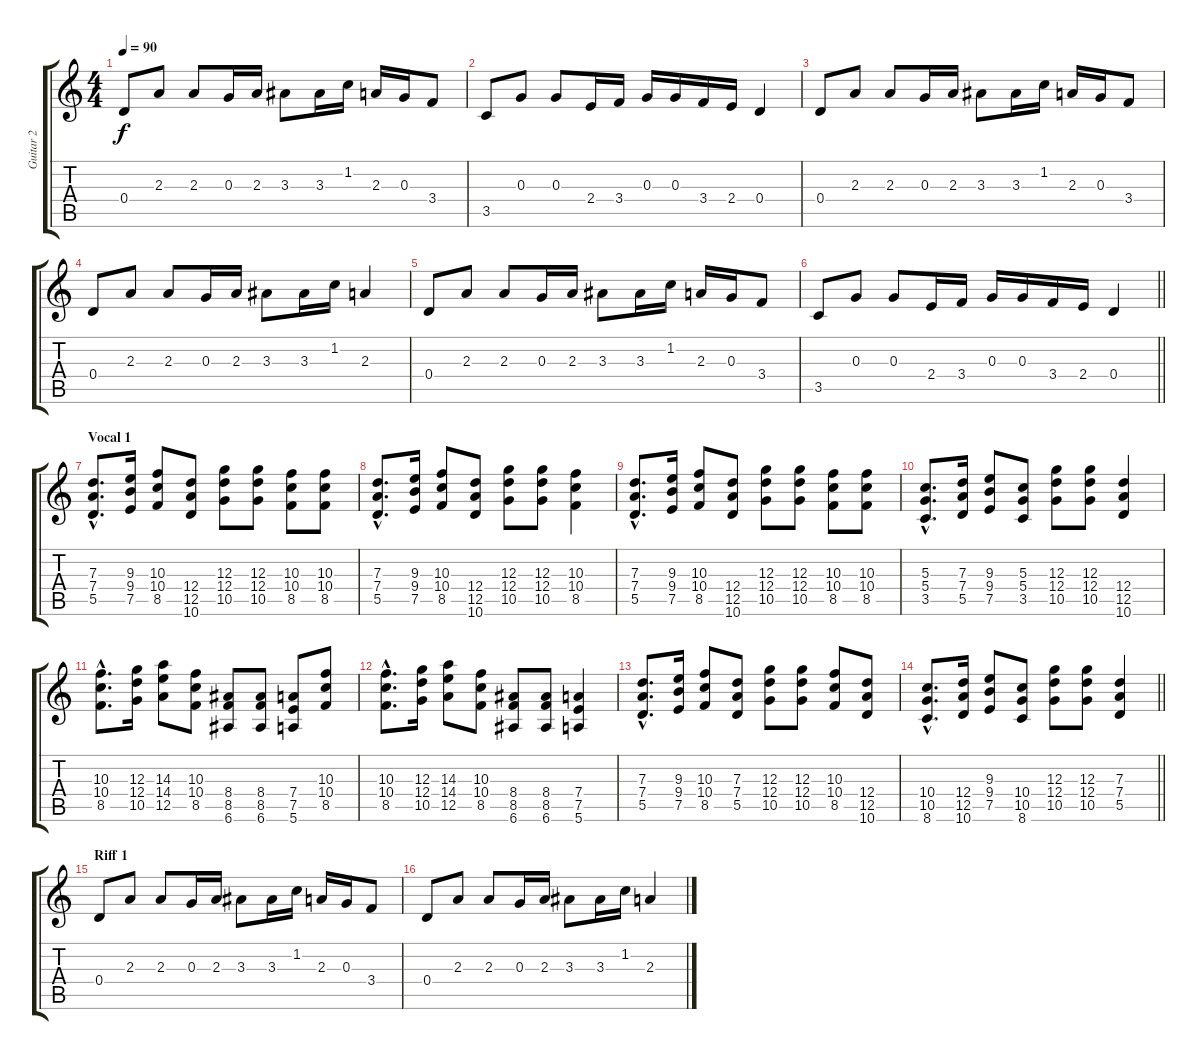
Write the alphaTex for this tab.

\track ("Guitar 2" "Guitar 2") {instrument overdrivenguitar}
\staff {score tabs}
\tuning (E4 B3 G3 D3 A2 E2) {hide}
\ts (4 4)
\tempo 90
\clef g2
\ks c
0.4.8{dy f} 2.3.8 2.3.8 0.3.16 2.3.16 3.3.8 3.3.16 1.2.16 2.3.16 0.3.16 3.4.8 |
3.5.8 0.3.8 0.3.8 2.4.16 3.4.16 0.3.16 0.3.16 3.4.16 2.4.16 0.4.4 |
0.4.8 2.3.8 2.3.8 0.3.16 2.3.16 3.3.8 3.3.16 1.2.16 2.3.16 0.3.16 3.4.8 |
0.4.8 2.3.8 2.3.8 0.3.16 2.3.16 3.3.8 3.3.16 1.2.16 2.3.4 |
0.4.8 2.3.8 2.3.8 0.3.16 2.3.16 3.3.8 3.3.16 1.2.16 2.3.16 0.3.16 3.4.8 |
\barLineRight lightlight
3.5.8 0.3.8 0.3.8 2.4.16 3.4.16 0.3.16 0.3.16 3.4.16 2.4.16 0.4.4 |
\section ("" "Vocal 1")
(7.3{hac} 7.4{hac} 5.5{hac}).8{d} (9.3 9.4 7.5).16 (10.3 10.4 8.5).8 (12.4 12.5 10.6).8 (12.3 12.4 10.5).8 (12.3 12.4 10.5).8 (10.3 10.4 8.5).8 (10.3 10.4 8.5).8 |
(7.3{hac} 7.4{hac} 5.5{hac}).8{d} (9.3 9.4 7.5).16 (10.3 10.4 8.5).8 (12.4 12.5 10.6).8 (12.3 12.4 10.5).8 (12.3 12.4 10.5).8 (10.3 10.4 8.5).4 |
(7.3{hac} 7.4{hac} 5.5{hac}).8{d} (9.3 9.4 7.5).16 (10.3 10.4 8.5).8 (12.4 12.5 10.6).8 (12.3 12.4 10.5).8 (12.3 12.4 10.5).8 (10.3 10.4 8.5).8 (10.3 10.4 8.5).8 |
(5.3{hac} 5.4{hac} 3.5{hac}).8{d} (7.3 7.4 5.5).16 (9.3 9.4 7.5).8 (5.3 5.4 3.5).8 (12.3 12.4 10.5).8 (12.3 12.4 10.5).8 (12.4 12.5 10.6).4 |
(10.3{hac} 10.4{hac} 8.5{hac}).8{d} (12.3 12.4 10.5).16 (14.3 14.4 12.5).8 (10.3 10.4 8.5).8 (8.4 8.5 6.6).8 (8.4 8.5 6.6).8 (7.4 7.5 5.6).8 (10.3 10.4 8.5).8 |
(10.3{hac} 10.4{hac} 8.5{hac}).8{d} (12.3 12.4 10.5).16 (14.3 14.4 12.5).8 (10.3 10.4 8.5).8 (8.4 8.5 6.6).8 (8.4 8.5 6.6).8 (7.4 7.5 5.6).4 |
(7.3{hac} 7.4{hac} 5.5{hac}).8{d} (9.3 9.4 7.5).16 (10.3 10.4 8.5).8 (7.3 7.4 5.5).8 (12.3 12.4 10.5).8 (12.3 12.4 10.5).8 (10.3 10.4 8.5).8 (12.4 12.5 10.6).8 |
\barLineRight lightlight
(10.4{hac} 10.5{hac} 8.6{hac}).8{d} (12.4 12.5 10.6).16 (9.3 9.4 7.5).8 (10.4 10.5 8.6).8 (12.3 12.4 10.5).8 (12.3 12.4 10.5).8 (7.3 7.4 5.5).4 |
\section ("" "Riff 1")
0.4.8 2.3.8 2.3.8 0.3.16 2.3.16 3.3.8 3.3.16 1.2.16 2.3.16 0.3.16 3.4.8 |
0.4.8 2.3.8 2.3.8 0.3.16 2.3.16 3.3.8 3.3.16 1.2.16 2.3.4
